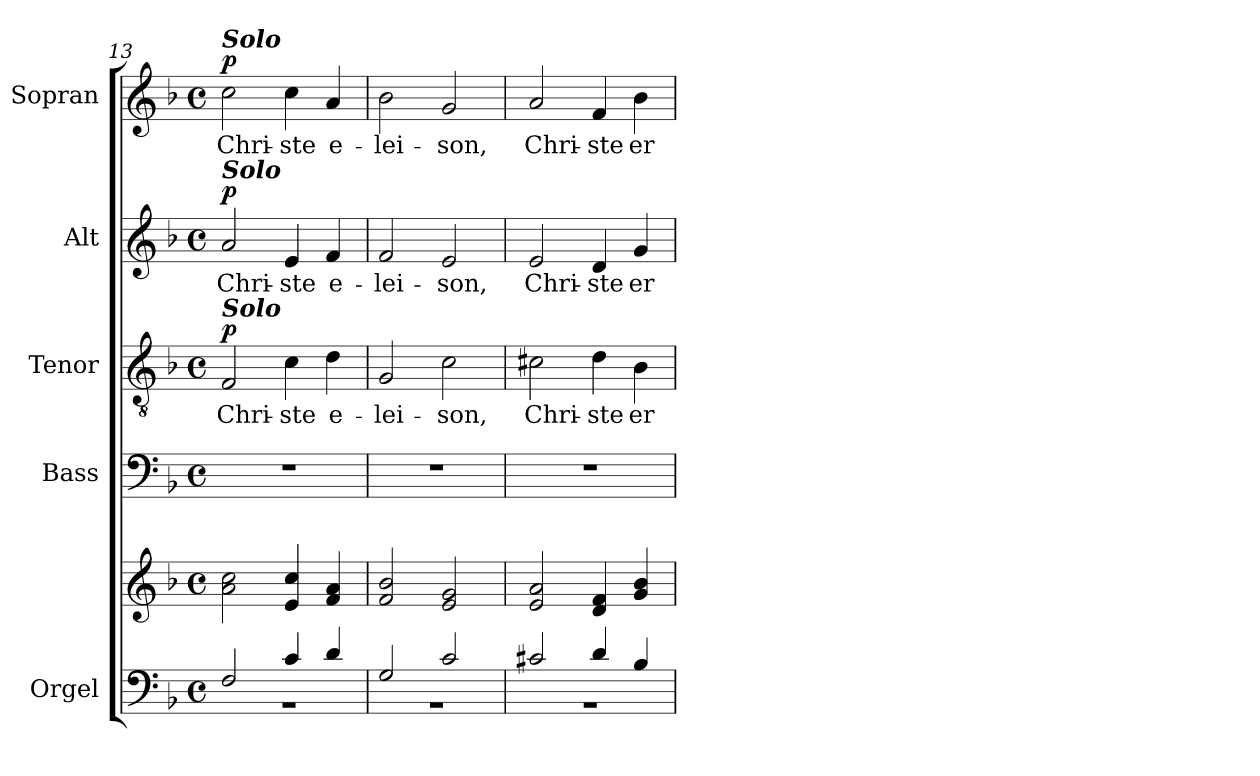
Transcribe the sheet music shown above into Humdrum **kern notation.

**kern	**kern	**kern	**kern	**text	**dynam	**kern	**text	**dynam	**kern	**text	**dynam
*part5	*part5	*part4	*part3	*part3	*part3	*part2	*part2	*part2	*part1	*part1	*part1
*staff6	*staff5	*staff4	*staff3	*staff3	*staff3	*staff2	*staff2	*staff2	*staff1	*staff1	*staff1
*I"Orgel	*	*I"Bass	*I"Tenor	*	*	*I"Alt	*	*	*I"Sopran	*	*
*I'Org.	*	*I'B.	*I'T.	*	*	*I'A.	*	*	*I'S.	*	*
*clefF4	*clefG2	*clefF4	*clefGv2	*	*	*clefG2	*	*	*clefG2	*	*
*k[b-]	*k[b-]	*k[b-]	*k[b-]	*	*	*k[b-]	*	*	*k[b-]	*	*
*F:	*F:	*F:	*F:	*	*	*F:	*	*	*F:	*	*
*M4/4	*M4/4	*M4/4	*M4/4	*	*	*M4/4	*	*	*M4/4	*	*
*met(c)	*met(c)	*met(c)	*met(c)	*	*	*met(c)	*	*	*met(c)	*	*
=13	=13	=13	=13	=13	=13	=13	=13	=13	=13	=13	=13
*^	*	*	*	*	*	*	*	*	*	*	*
!	!	!	!	!	!	!	!	!	!	!LO:TX:a:Bi:t=Solo	!	!
!	!	!	!	!	!	!	!LO:TX:a:Bi:t=Solo	!	!	!	!	!
!	!	!	!	!LO:TX:a:Bi:t=Solo	!	!	!	!	!	!	!	!
!	!	!	!	!	!	!LO:DY:a	!	!	!LO:DY:a	!	!	!LO:DY:a
2F/	1rBB	2a\ 2cc\	1r	2F/	Chri-	p	2a/	Chri-	p	2cc\	Chri-	p
4c/	.	4e/ 4cc/	.	4c\	-ste	.	4e/	-ste	.	4cc\	-ste	.
4d/	.	4f/ 4a/	.	4d\	e-	.	4f/	e-	.	4a/	e-	.
=14	=14	=14	=14	=14	=14	=14	=14	=14	=14	=14	=14	=14
2G/	1rBB	2f/ 2b-/	1r	2G/	-lei-	.	2f/	-lei-	.	2b-\	-lei-	.
2c/	.	2e/ 2g/	.	2c\	-son,	.	2e/	-son,	.	2g/	-son,	.
=15	=15	=15	=15	=15	=15	=15	=15	=15	=15	=15	=15	=15
2c#X/	1rBB	2e/ 2a/	1r	2c#X\	Chri-	.	2e/	Chri-	.	2a/	Chri-	.
4d/	.	4d/ 4f/	.	4d\	-ste	.	4d/	-ste	.	4f/	-ste	.
4B-/	.	4g/ 4b-/	.	4B-\	er-	.	4g/	er-	.	4b-\	er-	.
*v	*v	*	*	*	*	*	*	*	*	*	*	*
=	=	=	=	=	=	=	=	=	=	=	=
*-	*-	*-	*-	*-	*-	*-	*-	*-	*-	*-	*-
